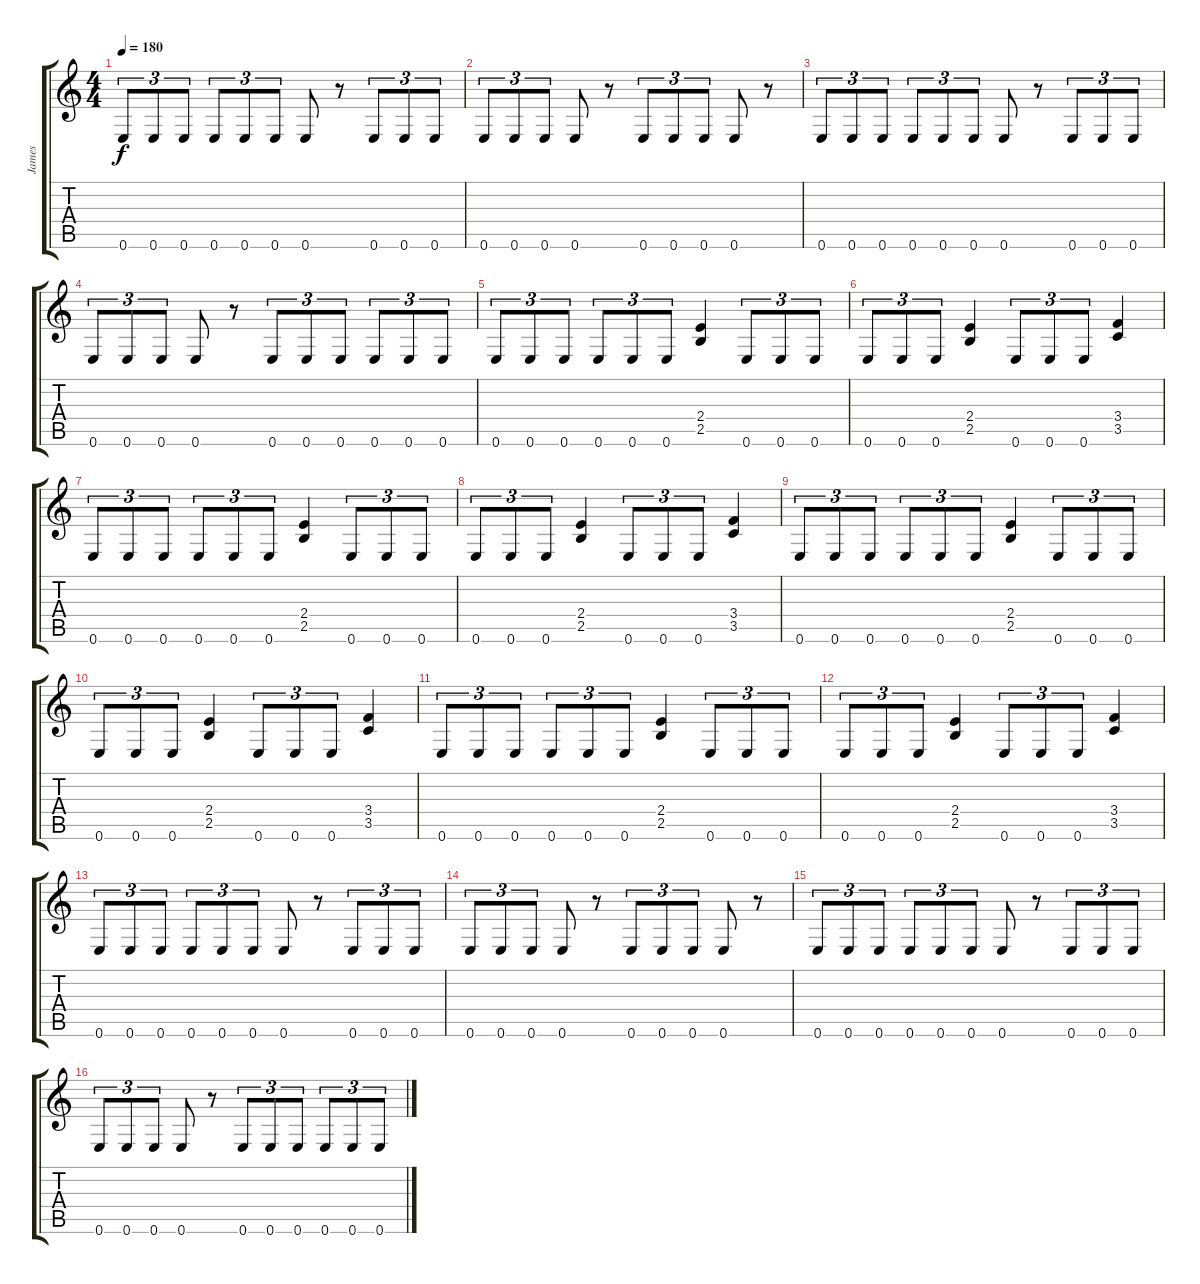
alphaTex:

\track ("James" "James") {instrument electricguitarclean}
\staff {score tabs}
\tuning (E4 B3 G3 D3 A2 E2) {hide}
\ts (4 4)
\tempo 180
\clef g2
\ks c
0.6.8{tu (3 2) dy f} 0.6.8{tu (3 2)} 0.6.8{tu (3 2)} 0.6.8{tu (3 2)} 0.6.8{tu (3 2)} 0.6.8{tu (3 2)} 0.6.8 r.8 0.6.8{tu (3 2)} 0.6.8{tu (3 2)} 0.6.8{tu (3 2)} |
0.6.8{tu (3 2)} 0.6.8{tu (3 2)} 0.6.8{tu (3 2)} 0.6.8 r.8 0.6.8{tu (3 2)} 0.6.8{tu (3 2)} 0.6.8{tu (3 2)} 0.6.8 r.8 |
0.6.8{tu (3 2)} 0.6.8{tu (3 2)} 0.6.8{tu (3 2)} 0.6.8{tu (3 2)} 0.6.8{tu (3 2)} 0.6.8{tu (3 2)} 0.6.8 r.8 0.6.8{tu (3 2)} 0.6.8{tu (3 2)} 0.6.8{tu (3 2)} |
0.6.8{tu (3 2)} 0.6.8{tu (3 2)} 0.6.8{tu (3 2)} 0.6.8 r.8 0.6.8{tu (3 2)} 0.6.8{tu (3 2)} 0.6.8{tu (3 2)} 0.6.8{tu (3 2)} 0.6.8{tu (3 2)} 0.6.8{tu (3 2)} |
0.6.8{tu (3 2)} 0.6.8{tu (3 2)} 0.6.8{tu (3 2)} 0.6.8{tu (3 2)} 0.6.8{tu (3 2)} 0.6.8{tu (3 2)} (2.4 2.5).4 0.6.8{tu (3 2)} 0.6.8{tu (3 2)} 0.6.8{tu (3 2)} |
0.6.8{tu (3 2)} 0.6.8{tu (3 2)} 0.6.8{tu (3 2)} (2.4 2.5).4 0.6.8{tu (3 2)} 0.6.8{tu (3 2)} 0.6.8{tu (3 2)} (3.4 3.5).4 |
0.6.8{tu (3 2)} 0.6.8{tu (3 2)} 0.6.8{tu (3 2)} 0.6.8{tu (3 2)} 0.6.8{tu (3 2)} 0.6.8{tu (3 2)} (2.4 2.5).4 0.6.8{tu (3 2)} 0.6.8{tu (3 2)} 0.6.8{tu (3 2)} |
0.6.8{tu (3 2)} 0.6.8{tu (3 2)} 0.6.8{tu (3 2)} (2.4 2.5).4 0.6.8{tu (3 2)} 0.6.8{tu (3 2)} 0.6.8{tu (3 2)} (3.4 3.5).4 |
0.6.8{tu (3 2)} 0.6.8{tu (3 2)} 0.6.8{tu (3 2)} 0.6.8{tu (3 2)} 0.6.8{tu (3 2)} 0.6.8{tu (3 2)} (2.4 2.5).4 0.6.8{tu (3 2)} 0.6.8{tu (3 2)} 0.6.8{tu (3 2)} |
0.6.8{tu (3 2)} 0.6.8{tu (3 2)} 0.6.8{tu (3 2)} (2.4 2.5).4 0.6.8{tu (3 2)} 0.6.8{tu (3 2)} 0.6.8{tu (3 2)} (3.4 3.5).4 |
0.6.8{tu (3 2)} 0.6.8{tu (3 2)} 0.6.8{tu (3 2)} 0.6.8{tu (3 2)} 0.6.8{tu (3 2)} 0.6.8{tu (3 2)} (2.4 2.5).4 0.6.8{tu (3 2)} 0.6.8{tu (3 2)} 0.6.8{tu (3 2)} |
0.6.8{tu (3 2)} 0.6.8{tu (3 2)} 0.6.8{tu (3 2)} (2.4 2.5).4 0.6.8{tu (3 2)} 0.6.8{tu (3 2)} 0.6.8{tu (3 2)} (3.4 3.5).4 |
0.6.8{tu (3 2)} 0.6.8{tu (3 2)} 0.6.8{tu (3 2)} 0.6.8{tu (3 2)} 0.6.8{tu (3 2)} 0.6.8{tu (3 2)} 0.6.8 r.8 0.6.8{tu (3 2)} 0.6.8{tu (3 2)} 0.6.8{tu (3 2)} |
0.6.8{tu (3 2)} 0.6.8{tu (3 2)} 0.6.8{tu (3 2)} 0.6.8 r.8 0.6.8{tu (3 2)} 0.6.8{tu (3 2)} 0.6.8{tu (3 2)} 0.6.8 r.8 |
0.6.8{tu (3 2)} 0.6.8{tu (3 2)} 0.6.8{tu (3 2)} 0.6.8{tu (3 2)} 0.6.8{tu (3 2)} 0.6.8{tu (3 2)} 0.6.8 r.8 0.6.8{tu (3 2)} 0.6.8{tu (3 2)} 0.6.8{tu (3 2)} |
0.6.8{tu (3 2)} 0.6.8{tu (3 2)} 0.6.8{tu (3 2)} 0.6.8 r.8 0.6.8{tu (3 2)} 0.6.8{tu (3 2)} 0.6.8{tu (3 2)} 0.6.8{tu (3 2)} 0.6.8{tu (3 2)} 0.6.8{tu (3 2)}
